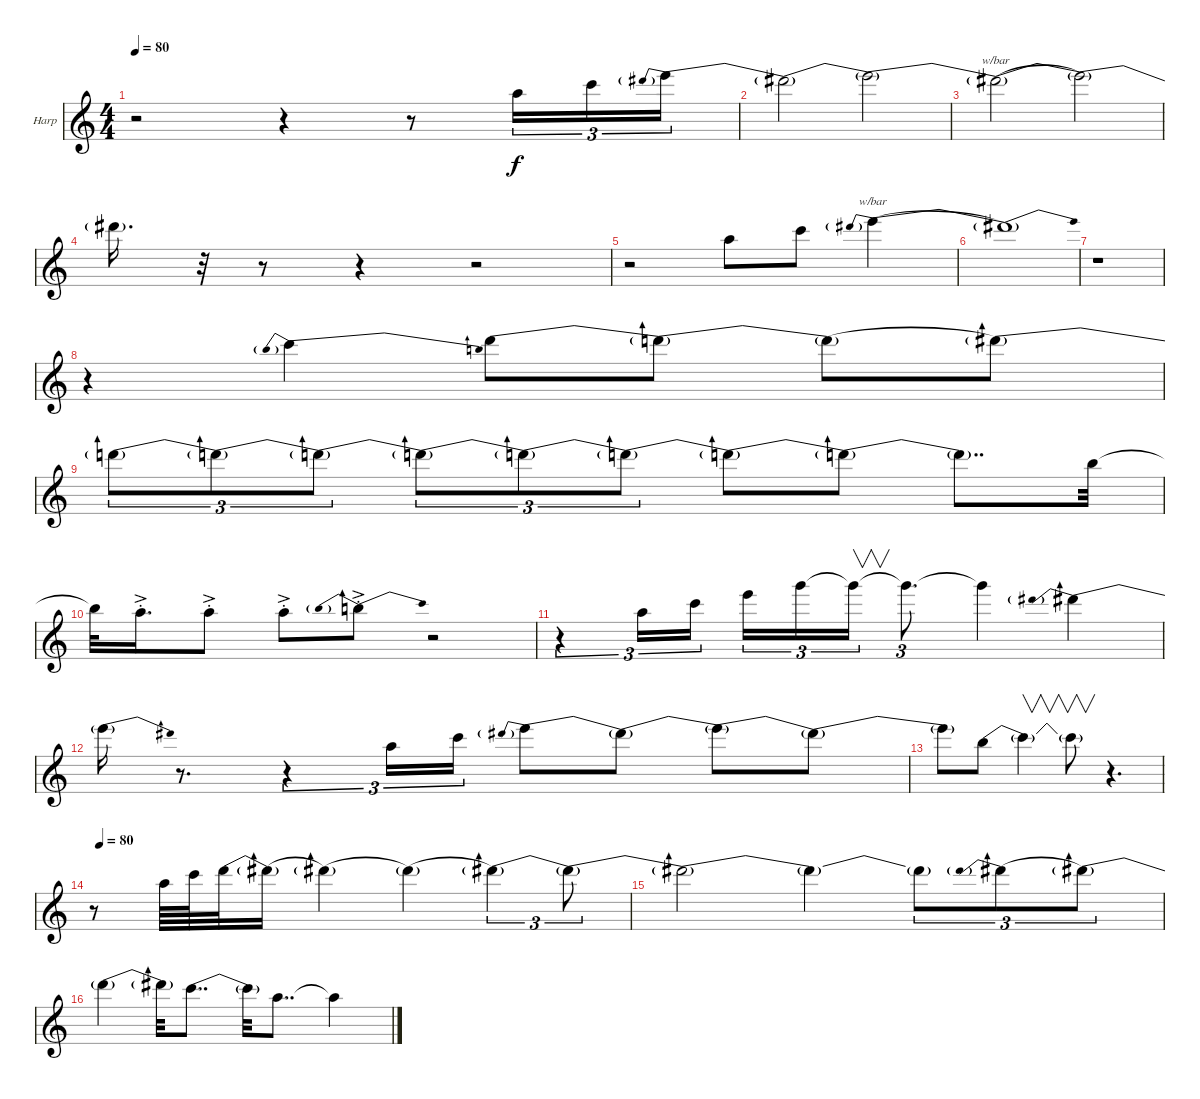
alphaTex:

\bracketExtendMode groupsimilarinstruments
\firstSystemTrackNameOrientation horizontal
\otherSystemsTrackNameOrientation horizontal
\track ("Harmonica" "Harp") {instrument lead6voice}
\staff {score}
\tuning (E4 B3 G3 D3 A2 E2)
\displaytranspose 12
\ts (4 4)
\tempo 80
\clef g2
\ks c
r.2{dy f instrument lead6voice} r.4 r.8 10.2.16{tu (3 2)} 8.1.16{tu (3 2)} 11.1{be (prebendrelease 0 2 52.199999999999996 0)}.16{tu (3 2)} |
\beaming (8 2 2 2 2)
11.1{be (bend 0 0 33 2) t}.2 11.1{be (release 0 2 28.2 0) t}.2 |
11.1{be (bend 0 0 16.8 2) t}.2{tbe (hold default 0 0 60 0)} 11.1{be (release 0 2 54.6 0) t}.2 |
11.1{be (hold 0 0 60 0) t}.16{d} r.32 r.8 r.4 r.2 |
r.2 10.2.8 8.1.8 11.1{be (prebendrelease 0 2 23.4 0)}.4{tbe (hold default 0 0 60 0)} |
11.1{be (bend 0 0 7.199999999999999 2) t}.1 |
r.1 |
r.4 7.1{be (prebendrelease 0 2 17.4 1)}.4 10.1{be (bend 0 0 12.6 1)}.8 10.1{be (bend 0 1 21 3) t}.8 10.1{be (hold 0 0 60 0) t}.8 10.1{be (release 0 3 31.799999999999997 1) t}.8 |
10.1{be (bendrelease 0 1 11.4 3 30.599999999999998 3 45 1) t}.8{tu (3 2)} 10.1{be (bendrelease 0 1 12.6 3 34.199999999999996 3 48 1) t}.8{tu (3 2)} 10.1{be (bendrelease 0 1 11.4 3 30.599999999999998 3 45 1) t}.8{tu (3 2)} 10.1{be (bendrelease 0 1 13.799999999999999 3 35.4 3 45.6 1) t}.8{tu (3 2)} 10.1{be (bendrelease 0 1 12.6 3 29.4 3 47.4 1) t}.8{tu (3 2)} 10.1{be (bendrelease 0 1 11.4 3 30.599999999999998 3 45 1) t}.8{tu (3 2)} 10.1{be (bendrelease 0 1 13.2 3 31.2 3 47.4 1) t}.8 10.1{be (bendrelease 0 1 10.2 3 26.4 3 39.6 1) t}.8 10.1{be (hold 0 0 60 0) t}.8{dd} 7.1.32 |
7.1{t}.32 5.1{ac st}.16{d} 5.1{ac st}.8 5.1{ac st}.8 7.1{be (prebendbend 0 1 10.799999999999999 2) ac st}.8 r.2 |
r.4{tu (3 2)} 10.2.16{tu (3 2)} 8.1.16{tu (3 2)} 12.1.16{tu (3 2)} 15.1.16{tu (3 2)} 15.1{t}.16{v tu (3 2)} 15.1{t}.8{d tu (3 2)} 15.1{t}.4 11.1{be (prebendbend 0 1 31.799999999999997 2)}.4 |
11.1{be (release 0 2 26.4 1) t}.16 r.8{d} r.4{tu (3 2)} 14.3.16{tu (3 2)} 13.2.16{tu (3 2)} 11.1{be (prebendrelease 0 2 39.6 0)}.8 11.1{be (bend 0 0 17.4 2) t}.8 11.1{be (release 0 2 48 0) t}.8 11.1{be (bend 0 0 20.4 2) t}.8 |
11.1{t}.8 12.2{be (bend 0 0 16.8 2)}.8 12.2{t}.4{v} 12.2{t}.8{v} r.4{d} |
\tempo (80 0.0125)
r.8 10.2.64 8.1.64 10.1{be (bend 13.799999999999999 0 31.2 3)}.32 10.1{be (hold 0 3 60 3) t}.16 10.1{be (hold 0 3 60 3) t}.4 10.1{be (hold 0 0 60 0) t}.4 10.1{be (release 0 3 31.2 0) t}.4{tu (3 2)} 10.1{be (bend 23.4 0 38.4 3) t}.8{tu (3 2)} |
10.1{be (release 0 3 17.4 0) t}.2 10.1{t}.4 10.1{t}.8{tu (3 2)} 10.1{be (prebend 0 3 60 3)}.8{tu (3 2)} 10.1{be (release 0 3 33.6 0) t}.8{tu (3 2)} |
10.1{be (bend 0 0 31.2 3) t}.4 10.1{t}.32 17.3{be (bendrelease 0.6 0 4.2 1 8.4 1 12.6 0)}.8{dd} 17.3{t}.32 14.3.8{dd} 14.3{t}.4
